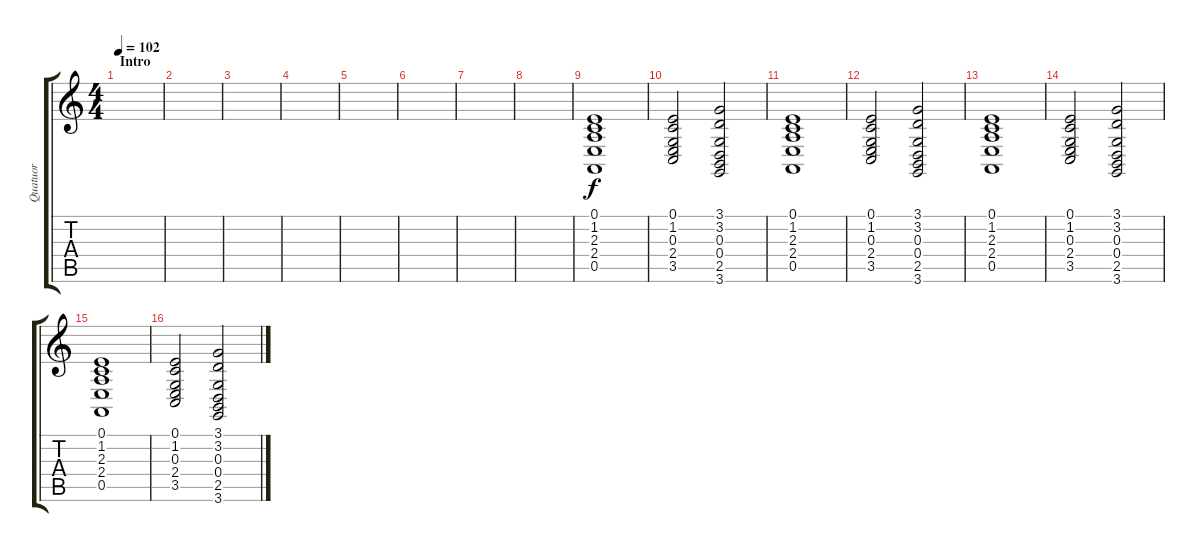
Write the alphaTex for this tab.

\track ("Quatuor" "Quatuor") {instrument stringensemble1}
\staff {score tabs}
\tuning (E4 B3 G3 D3 A2 E2) {hide}
\ts (4 4)
\section ("" "Intro")
\tempo 102
\clef g2
\ks c
|
|
|
|
|
|
|
|
(0.1 1.2 2.3 2.4 0.5).1 |
(0.1 1.2 0.3 2.4 3.5).2 (3.1 3.2 0.3 0.4 2.5 3.6).2 |
(0.1 1.2 2.3 2.4 0.5).1 |
(0.1 1.2 0.3 2.4 3.5).2 (3.1 3.2 0.3 0.4 2.5 3.6).2 |
(0.1 1.2 2.3 2.4 0.5).1 |
(0.1 1.2 0.3 2.4 3.5).2 (3.1 3.2 0.3 0.4 2.5 3.6).2 |
(0.1 1.2 2.3 2.4 0.5).1 |
(0.1 1.2 0.3 2.4 3.5).2 (3.1 3.2 0.3 0.4 2.5 3.6).2
